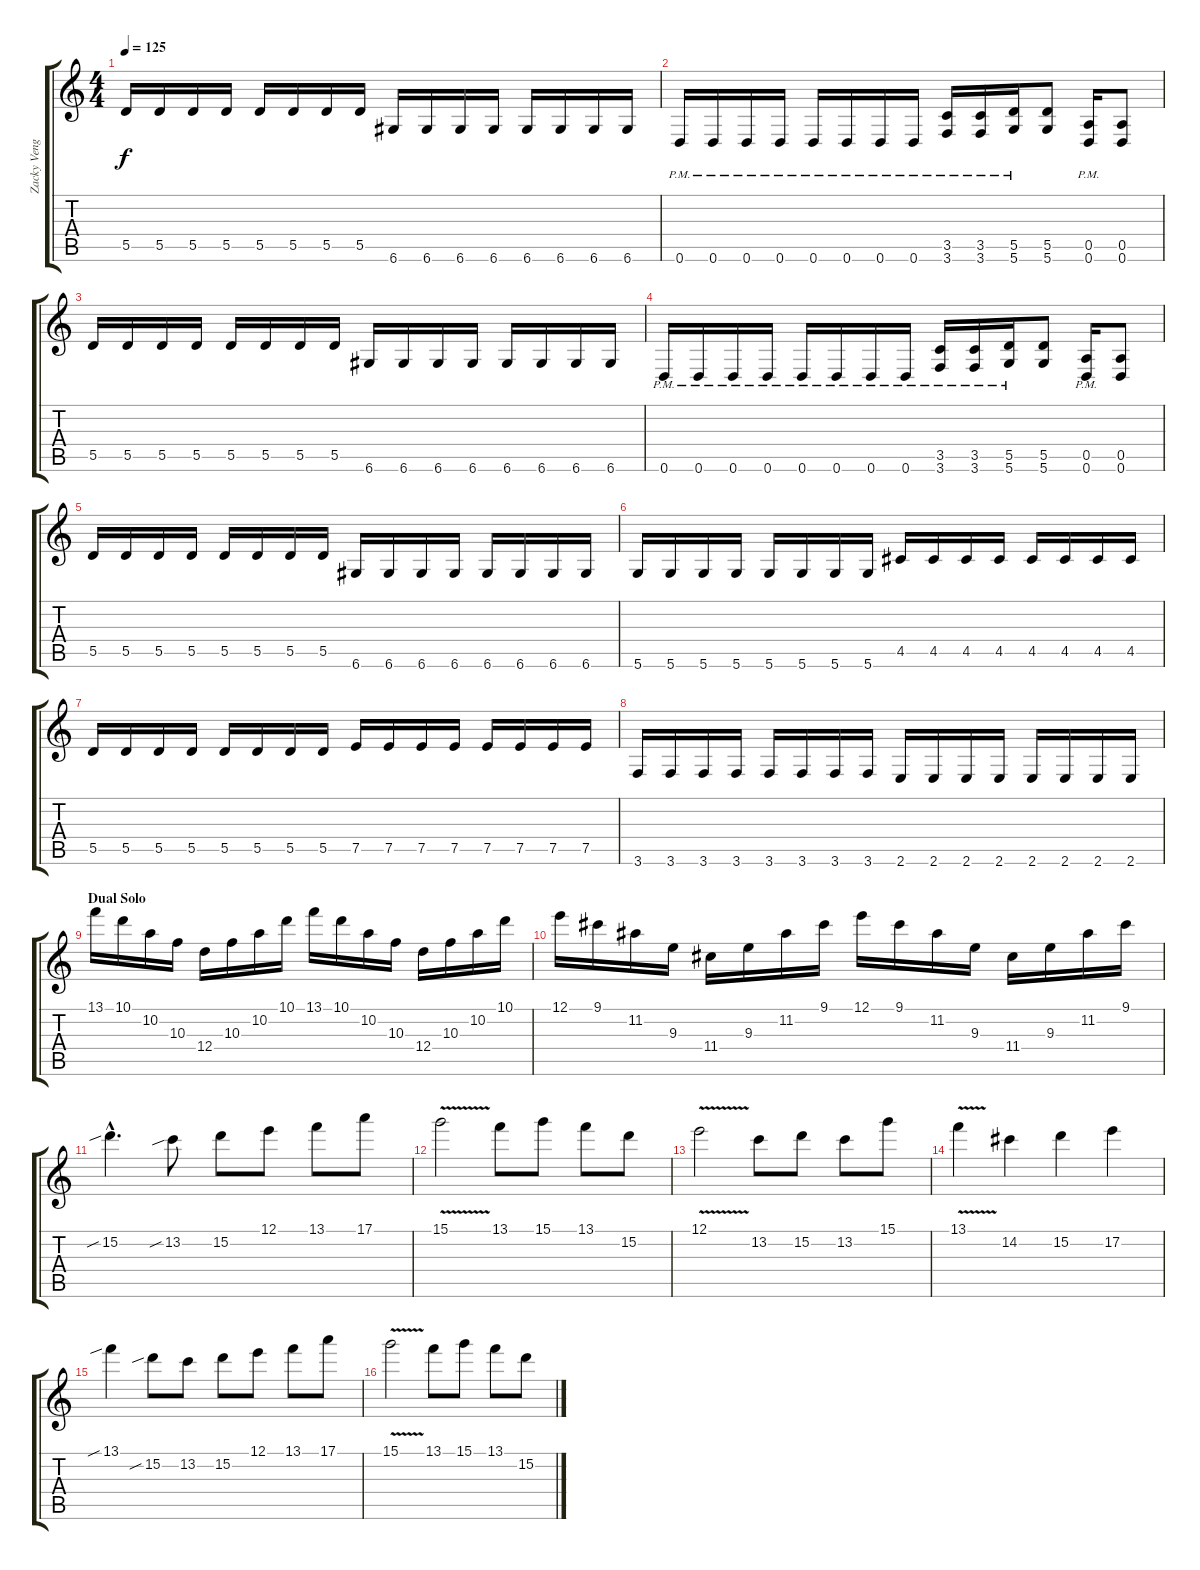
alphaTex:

\track ("Zacky Vengeance" "Zacky Veng") {instrument overdrivenguitar}
\staff {score tabs}
\tuning (E4 B3 G3 D3 A2 D2) {hide}
\ts (4 4)
\tempo 125
\clef g2
\ks c
5.5.16{dy f} 5.5.16 5.5.16 5.5.16 5.5.16 5.5.16 5.5.16 5.5.16 6.6.16 6.6.16 6.6.16 6.6.16 6.6.16 6.6.16 6.6.16 6.6.16 |
0.6{pm}.16 0.6{pm}.16 0.6{pm}.16 0.6{pm}.16 0.6{pm}.16 0.6{pm}.16 0.6{pm}.16 0.6{pm}.16 (3.5{pm} 3.6{pm}).16 (3.5{pm} 3.6{pm}).16 (5.5{pm} 5.6{pm}).16 (5.5 5.6).8 (0.5{pm} 0.6{pm}).16 (0.5 0.6).8 |
5.5.16 5.5.16 5.5.16 5.5.16 5.5.16 5.5.16 5.5.16 5.5.16 6.6.16 6.6.16 6.6.16 6.6.16 6.6.16 6.6.16 6.6.16 6.6.16 |
0.6{pm}.16 0.6{pm}.16 0.6{pm}.16 0.6{pm}.16 0.6{pm}.16 0.6{pm}.16 0.6{pm}.16 0.6{pm}.16 (3.5{pm} 3.6{pm}).16 (3.5{pm} 3.6{pm}).16 (5.5{pm} 5.6{pm}).16 (5.5 5.6).8 (0.5{pm} 0.6{pm}).16 (0.5 0.6).8 |
5.5.16 5.5.16 5.5.16 5.5.16 5.5.16 5.5.16 5.5.16 5.5.16 6.6.16 6.6.16 6.6.16 6.6.16 6.6.16 6.6.16 6.6.16 6.6.16 |
5.6.16 5.6.16 5.6.16 5.6.16 5.6.16 5.6.16 5.6.16 5.6.16 4.5.16 4.5.16 4.5.16 4.5.16 4.5.16 4.5.16 4.5.16 4.5.16 |
5.5.16 5.5.16 5.5.16 5.5.16 5.5.16 5.5.16 5.5.16 5.5.16 7.5.16 7.5.16 7.5.16 7.5.16 7.5.16 7.5.16 7.5.16 7.5.16 |
3.6.16 3.6.16 3.6.16 3.6.16 3.6.16 3.6.16 3.6.16 3.6.16 2.6.16 2.6.16 2.6.16 2.6.16 2.6.16 2.6.16 2.6.16 2.6.16 |
\section ("" "Dual Solo")
13.1.16 10.1.16 10.2.16 10.3.16 12.4.16 10.3.16 10.2.16 10.1.16 13.1.16 10.1.16 10.2.16 10.3.16 12.4.16 10.3.16 10.2.16 10.1.16 |
12.1.16 9.1.16 11.2.16 9.3.16 11.4.16 9.3.16 11.2.16 9.1.16 12.1.16 9.1.16 11.2.16 9.3.16 11.4.16 9.3.16 11.2.16 9.1.16 |
15.2{sib hac}.4{d} 13.2{sib}.8 15.2.8 12.1.8 13.1.8 17.1.8 |
15.1{v}.2 13.1.8 15.1.8 13.1.8 15.2.8 |
12.1{v}.2 13.2.8 15.2.8 13.2.8 15.1.8 |
13.1{v}.4 14.2.4 15.2.4 17.2.4 |
13.1{sib}.4 15.2{sib}.8 13.2.8 15.2.8 12.1.8 13.1.8 17.1.8 |
15.1{v}.2 13.1.8 15.1.8 13.1.8 15.2.8
